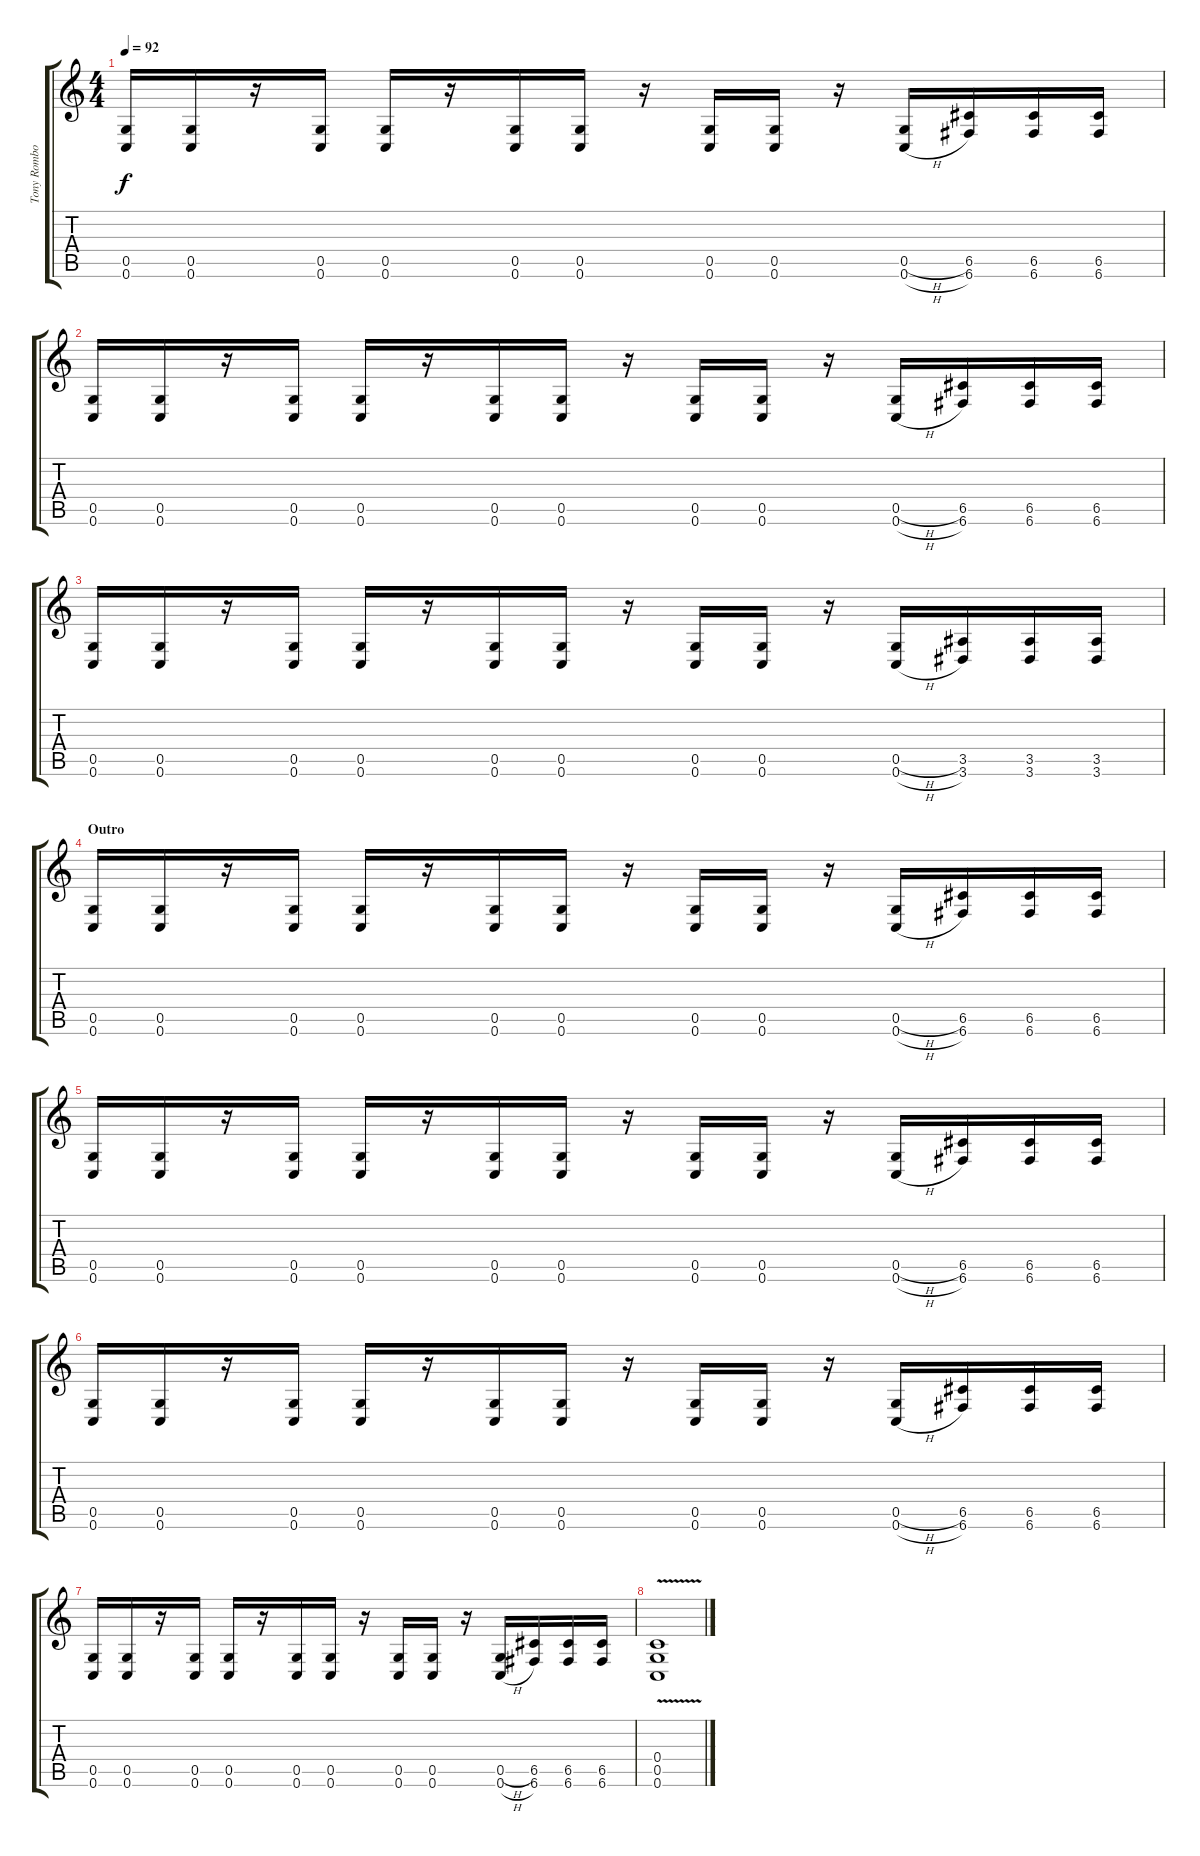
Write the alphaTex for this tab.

\track ("Tony Rombola - Rythm Guitar" "Tony Rombo") {instrument distortionguitar}
\staff {score tabs}
\tuning (D4 A3 F3 C3 G2 C2) {hide}
\ts (4 4)
\tempo 92
\clef g2
\ks c
(0.5 0.6).16{dy f} (0.5 0.6).16 r.16 (0.5 0.6).16 (0.5 0.6).16 r.16 (0.5 0.6).16 (0.5 0.6).16 r.16 (0.5 0.6).16 (0.5 0.6).16 r.16 (0.5{h} 0.6{h}).16 (6.5 6.6).16 (6.5 6.6).16 (6.5 6.6).16 |
(0.5 0.6).16 (0.5 0.6).16 r.16 (0.5 0.6).16 (0.5 0.6).16 r.16 (0.5 0.6).16 (0.5 0.6).16 r.16 (0.5 0.6).16 (0.5 0.6).16 r.16 (0.5{h} 0.6{h}).16 (6.5 6.6).16 (6.5 6.6).16 (6.5 6.6).16 |
(0.5 0.6).16 (0.5 0.6).16 r.16 (0.5 0.6).16 (0.5 0.6).16 r.16 (0.5 0.6).16 (0.5 0.6).16 r.16 (0.5 0.6).16 (0.5 0.6).16 r.16 (0.5{h} 0.6{h}).16 (3.5 3.6).16 (3.5 3.6).16 (3.5 3.6).16 |
\section ("" "Outro")
(0.5 0.6).16 (0.5 0.6).16 r.16 (0.5 0.6).16 (0.5 0.6).16 r.16 (0.5 0.6).16 (0.5 0.6).16 r.16 (0.5 0.6).16 (0.5 0.6).16 r.16 (0.5{h} 0.6{h}).16 (6.5 6.6).16 (6.5 6.6).16 (6.5 6.6).16 |
(0.5 0.6).16 (0.5 0.6).16 r.16 (0.5 0.6).16 (0.5 0.6).16 r.16 (0.5 0.6).16 (0.5 0.6).16 r.16 (0.5 0.6).16 (0.5 0.6).16 r.16 (0.5{h} 0.6{h}).16 (6.5 6.6).16 (6.5 6.6).16 (6.5 6.6).16 |
(0.5 0.6).16 (0.5 0.6).16 r.16 (0.5 0.6).16 (0.5 0.6).16 r.16 (0.5 0.6).16 (0.5 0.6).16 r.16 (0.5 0.6).16 (0.5 0.6).16 r.16 (0.5{h} 0.6{h}).16 (6.5 6.6).16 (6.5 6.6).16 (6.5 6.6).16 |
(0.5 0.6).16 (0.5 0.6).16 r.16 (0.5 0.6).16 (0.5 0.6).16 r.16 (0.5 0.6).16 (0.5 0.6).16 r.16 (0.5 0.6).16 (0.5 0.6).16 r.16 (0.5{h} 0.6{h}).16 (6.5 6.6).16 (6.5 6.6).16 (6.5 6.6).16 |
(0.4{v} 0.5{v} 0.6{v}).1
